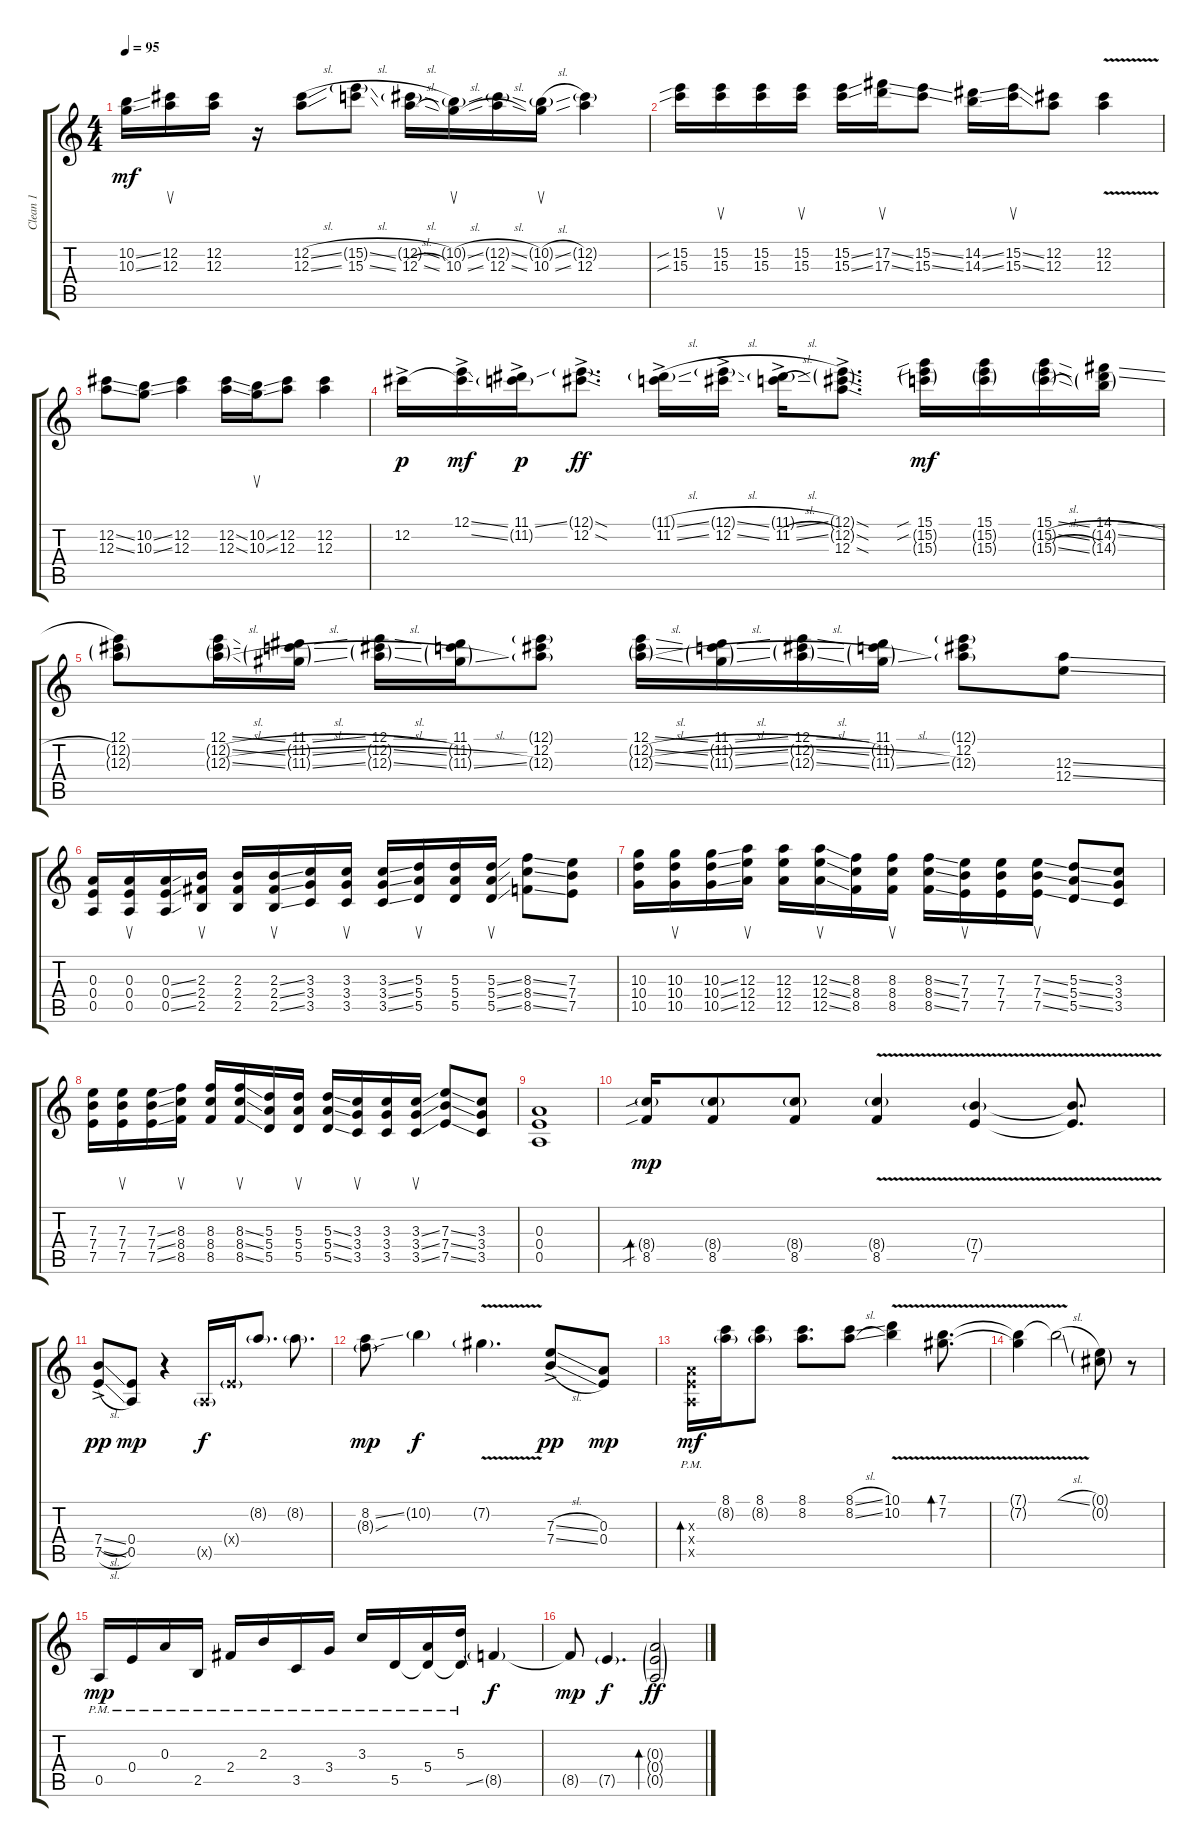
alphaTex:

\track ("Clean 1" "Clean 1") {instrument electricguitarclean}
\staff {score tabs}
\tuning (E4 Db4 A3 E3 A2 E2) {hide}
\ts (4 4)
\tempo 95
\clef g2
\ks c
(10.2{ss} 10.3{ss}).16{dy mf} (12.2 12.3).16{su} (12.2 12.3).16 r.16 (12.2{sl} 12.3{ss}).8 (15.2{sl g} 15.3{ss}).8 (12.2{sl g} 12.3{sl}).16 (10.2{sl g} 10.3{sl}).16{su} (12.2{sl g} 12.3{sl}).16 (10.2{sl g} 10.3{ss}).16{su} (12.2{g} 12.3).4 |
(15.2{sib} 15.3{sib}).16 (15.2 15.3).16{su} (15.2 15.3).16 (15.2 15.3).16{su} (15.2{ss} 15.3{ss}).16 (17.2{ss} 17.3{ss}).16{su} (15.2{ss} 15.3{ss}).8 (14.2{ss} 14.3{ss}).16 (15.2{ss} 15.3{ss}).16{su} (12.2 12.3).8 (12.2{v} 12.3{v}).4 |
(12.2{ss} 12.3{ss}).8 (10.2{ss} 10.3{ss}).8 (12.2 12.3).4 (12.2{ss} 12.3{ss}).16 (10.2{ss} 10.3{ss}).16{su} (12.2 12.3).8 (12.2 12.3).4 |
12.2{ac}.16{dy p} (12.1{ss ac} 12.2{ss t}).16{dy mf} (11.1{ss ac} 11.2{g}).16{dy p} (12.1{sod g} 12.2{sod ac}).8{d dy ff} (11.1{sl g} 11.2{ss ac}).16 (12.1{sl g} 12.2{ss ac}).16 (11.1{sl g} 11.2{sl ac}).16 (12.1{sod g} 12.2{sod g} 12.3{sod ac}).8{d} (15.1{sib} 15.2{sib g} 15.3{g}).16{dy mf} (15.1 15.2{g} 15.3{g}).16 (15.1{ss} 15.2{sl g} 15.3{sl g}).16 (14.1{ss} 14.2{sl g} 14.3{g}).16 |
(12.1 12.2{g} 12.3{g}).8 (12.1{ss} 12.2{sl g} 12.3{sl g}).16 (11.1{ss} 11.2{sl g} 11.3{sl g}).16 (12.1{ss} 12.2{sl g} 12.3{sl g}).16 (11.1 11.2{g} 11.3{sl g}).16 (12.1{g} 12.2 12.3{g}).8 (12.1{ss} 12.2{sl g} 12.3{sl g}).16 (11.1{ss} 11.2{sl g} 11.3{sl g}).16 (12.1{ss} 12.2{sl g} 12.3{sl g}).16 (11.1 11.2{g} 11.3{sl g}).16 (12.1{g} 12.2 12.3{g}).8 (12.3{ss} 12.4{ss}).8 |
(0.3 0.4 0.5).16 (0.3 0.4 0.5).16{su} (0.3{ss} 0.4{ss} 0.5{ss}).16 (2.3 2.4 2.5).16{su} (2.3 2.4 2.5).16 (2.3{ss} 2.4{ss} 2.5{ss}).16{su} (3.3 3.4 3.5).16 (3.3 3.4 3.5).16{su} (3.3{ss} 3.4{ss} 3.5{ss}).16 (5.3 5.4 5.5).16{su} (5.3 5.4 5.5).16 (5.3{ss} 5.4{ss} 5.5{ss}).16{su} (8.3{ss} 8.4{ss} 8.5{ss}).8 (7.3 7.4 7.5).8 |
(10.3 10.4 10.5).16 (10.3 10.4 10.5).16{su} (10.3{ss} 10.4{ss} 10.5{ss}).16 (12.3 12.4 12.5).16{su} (12.3 12.4 12.5).16 (12.3{ss} 12.4{ss} 12.5{ss}).16{su} (8.3 8.4 8.5).16 (8.3 8.4 8.5).16{su} (8.3{ss} 8.4{ss} 8.5{ss}).16 (7.3 7.4 7.5).16{su} (7.3 7.4 7.5).16 (7.3{ss} 7.4{ss} 7.5{ss}).16{su} (5.3{ss} 5.4{ss} 5.5{ss}).8 (3.3 3.4 3.5).8 |
(7.3 7.4 7.5).16 (7.3 7.4 7.5).16{su} (7.3{ss} 7.4{ss} 7.5{ss}).16 (8.3 8.4 8.5).16{su} (8.3 8.4 8.5).16 (8.3{ss} 8.4{ss} 8.5{ss}).16{su} (5.3 5.4 5.5).16 (5.3 5.4 5.5).16{su} (5.3{ss} 5.4{ss} 5.5{ss}).16 (3.3 3.4 3.5).16{su} (3.3 3.4 3.5).16 (3.3{ss} 3.4{ss} 3.5{ss}).16{su} (7.3{ss} 7.4{ss} 7.5{ss}).8 (3.3 3.4 3.5).8 |
(0.3 0.4 0.5).1 |
(8.4{sib g} 8.5{sib}).16{bd 30 dy mp balance 8} (8.4{g} 8.5).8 (8.4{g} 8.5).8 (8.4{v g} 8.5{v}).4 (7.4{v g} 7.5{v}).4 (7.4{v t} 7.5{v t}).8{d} |
(7.4{sl ac} 7.5{sl ac}).8{dy pp} (0.4 0.5).8{dy mp} r.4 0.5{g x}.16{dy f} 0.4{g x}.16 8.2{g}.8{d} 8.2{g}.8{d} |
(8.2{ss} 8.3{sou g}).8{dy mp} 10.2{g}.4{dy f} 7.2{v g}.4{d} (7.3{sl ac} 7.4{sl ac}).8{dy pp} (0.3 0.4).8{dy mp} |
(0.3{pm x} 0.4{pm x} 0.5{pm x}).16{bd 120 dy mf} (8.1 8.2{g}).16 (8.1 8.2{g}).8 (8.1 8.2).8{d} (8.1{sl} 8.2{sl}).8 (10.1{v} 10.2{v}).4 (7.1{v} 7.2{v}).8{d bd 120} |
(7.1{v t} 7.2{v t}).4 7.1{v sl t}.2 (0.1{g} 0.2{g}).8 r.8 |
0.5{pm}.16{dy mp} 0.4{pm}.16 0.3{pm}.16 2.5{pm}.16 2.4{pm}.16 2.3{pm}.16 3.5{pm}.16 3.4{pm}.16 3.3{pm}.16 5.5{pm}.16 (5.4{pm} 5.5{pm t}).16 (5.3{pm} 5.5{ss pm t}).16 8.5{g}.4{dy f} |
8.5{t}.8{dy mp} 7.5{g}.4{d dy f} (0.3{g} 0.4{g} 0.5{g}).2{bd 120 dy ff}
